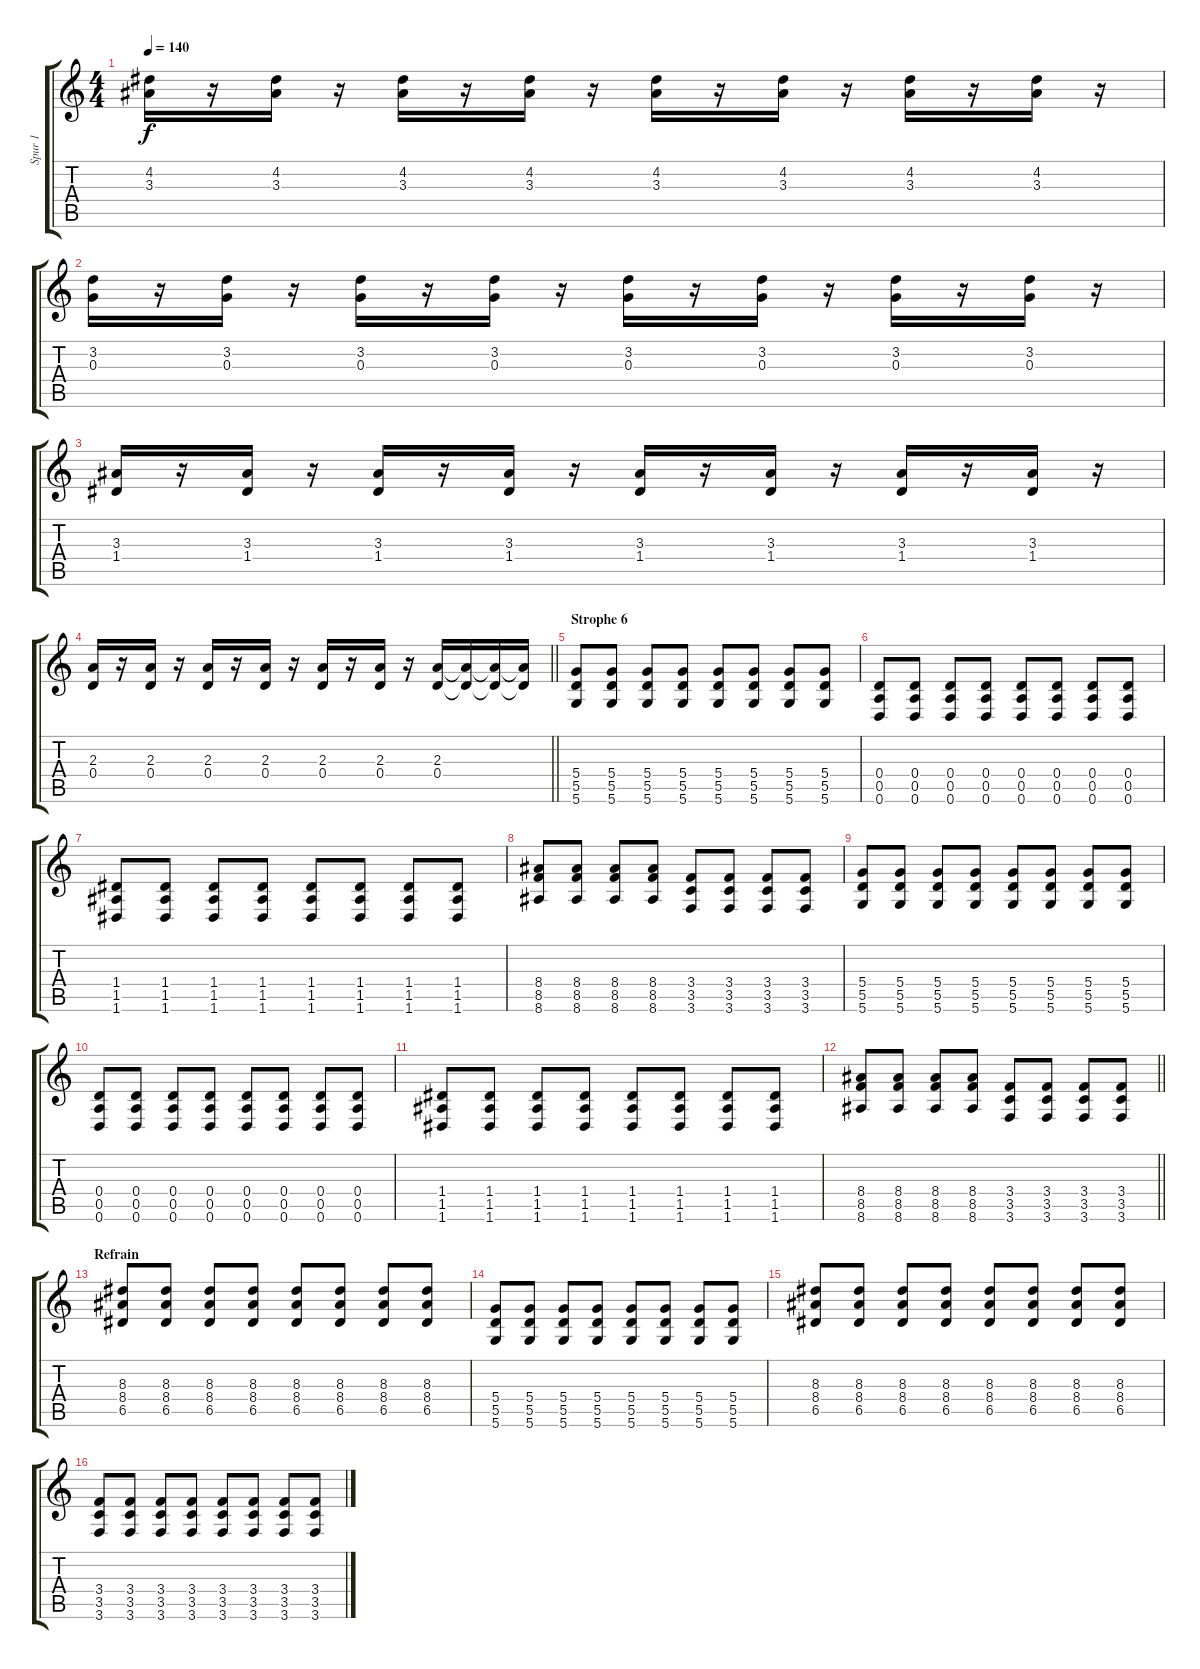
\track ("Spur 1" "Spur 1") {instrument distortionguitar}
\staff {score tabs}
\tuning (E4 B3 G3 D3 A2 D2) {hide}
\ts (4 4)
\tempo 140
\clef g2
\ks c
(4.2 3.3).16{dy f} r.16 (4.2 3.3).16 r.16 (4.2 3.3).16 r.16 (4.2 3.3).16 r.16 (4.2 3.3).16 r.16 (4.2 3.3).16 r.16 (4.2 3.3).16 r.16 (4.2 3.3).16 r.16 |
(3.2 0.3).16 r.16 (3.2 0.3).16 r.16 (3.2 0.3).16 r.16 (3.2 0.3).16 r.16 (3.2 0.3).16 r.16 (3.2 0.3).16 r.16 (3.2 0.3).16 r.16 (3.2 0.3).16 r.16 |
(3.3 1.4).16 r.16 (3.3 1.4).16 r.16 (3.3 1.4).16 r.16 (3.3 1.4).16 r.16 (3.3 1.4).16 r.16 (3.3 1.4).16 r.16 (3.3 1.4).16 r.16 (3.3 1.4).16 r.16 |
\barLineRight lightlight
(2.3 0.4).16 r.16 (2.3 0.4).16 r.16 (2.3 0.4).16 r.16 (2.3 0.4).16 r.16 (2.3 0.4).16 r.16 (2.3 0.4).16 r.16 (2.3 0.4).16 (2.3{t} 0.4{t}).16 (2.3{t} 0.4{t}).16 (2.3{t} 0.4{t}).16 |
\section ("" "Strophe 6")
(5.4 5.5 5.6).8 (5.4 5.5 5.6).8 (5.4 5.5 5.6).8 (5.4 5.5 5.6).8 (5.4 5.5 5.6).8 (5.4 5.5 5.6).8 (5.4 5.5 5.6).8 (5.4 5.5 5.6).8 |
(0.4 0.5 0.6).8 (0.4 0.5 0.6).8 (0.4 0.5 0.6).8 (0.4 0.5 0.6).8 (0.4 0.5 0.6).8 (0.4 0.5 0.6).8 (0.4 0.5 0.6).8 (0.4 0.5 0.6).8 |
(1.4 1.5 1.6).8 (1.4 1.5 1.6).8 (1.4 1.5 1.6).8 (1.4 1.5 1.6).8 (1.4 1.5 1.6).8 (1.4 1.5 1.6).8 (1.4 1.5 1.6).8 (1.4 1.5 1.6).8 |
(8.4 8.5 8.6).8 (8.4 8.5 8.6).8 (8.4 8.5 8.6).8 (8.4 8.5 8.6).8 (3.4 3.5 3.6).8 (3.4 3.5 3.6).8 (3.4 3.5 3.6).8 (3.4 3.5 3.6).8 |
(5.4 5.5 5.6).8 (5.4 5.5 5.6).8 (5.4 5.5 5.6).8 (5.4 5.5 5.6).8 (5.4 5.5 5.6).8 (5.4 5.5 5.6).8 (5.4 5.5 5.6).8 (5.4 5.5 5.6).8 |
(0.4 0.5 0.6).8 (0.4 0.5 0.6).8 (0.4 0.5 0.6).8 (0.4 0.5 0.6).8 (0.4 0.5 0.6).8 (0.4 0.5 0.6).8 (0.4 0.5 0.6).8 (0.4 0.5 0.6).8 |
(1.4 1.5 1.6).8 (1.4 1.5 1.6).8 (1.4 1.5 1.6).8 (1.4 1.5 1.6).8 (1.4 1.5 1.6).8 (1.4 1.5 1.6).8 (1.4 1.5 1.6).8 (1.4 1.5 1.6).8 |
\barLineRight lightlight
(8.4 8.5 8.6).8 (8.4 8.5 8.6).8 (8.4 8.5 8.6).8 (8.4 8.5 8.6).8 (3.4 3.5 3.6).8 (3.4 3.5 3.6).8 (3.4 3.5 3.6).8 (3.4 3.5 3.6).8 |
\section ("" "Refrain")
(8.3 8.4 6.5).8 (8.3 8.4 6.5).8 (8.3 8.4 6.5).8 (8.3 8.4 6.5).8 (8.3 8.4 6.5).8 (8.3 8.4 6.5).8 (8.3 8.4 6.5).8 (8.3 8.4 6.5).8 |
(5.4 5.5 5.6).8 (5.4 5.5 5.6).8 (5.4 5.5 5.6).8 (5.4 5.5 5.6).8 (5.4 5.5 5.6).8 (5.4 5.5 5.6).8 (5.4 5.5 5.6).8 (5.4 5.5 5.6).8 |
(8.3 8.4 6.5).8 (8.3 8.4 6.5).8 (8.3 8.4 6.5).8 (8.3 8.4 6.5).8 (8.3 8.4 6.5).8 (8.3 8.4 6.5).8 (8.3 8.4 6.5).8 (8.3 8.4 6.5).8 |
(3.4 3.5 3.6).8 (3.4 3.5 3.6).8 (3.4 3.5 3.6).8 (3.4 3.5 3.6).8 (3.4 3.5 3.6).8 (3.4 3.5 3.6).8 (3.4 3.5 3.6).8 (3.4 3.5 3.6).8
